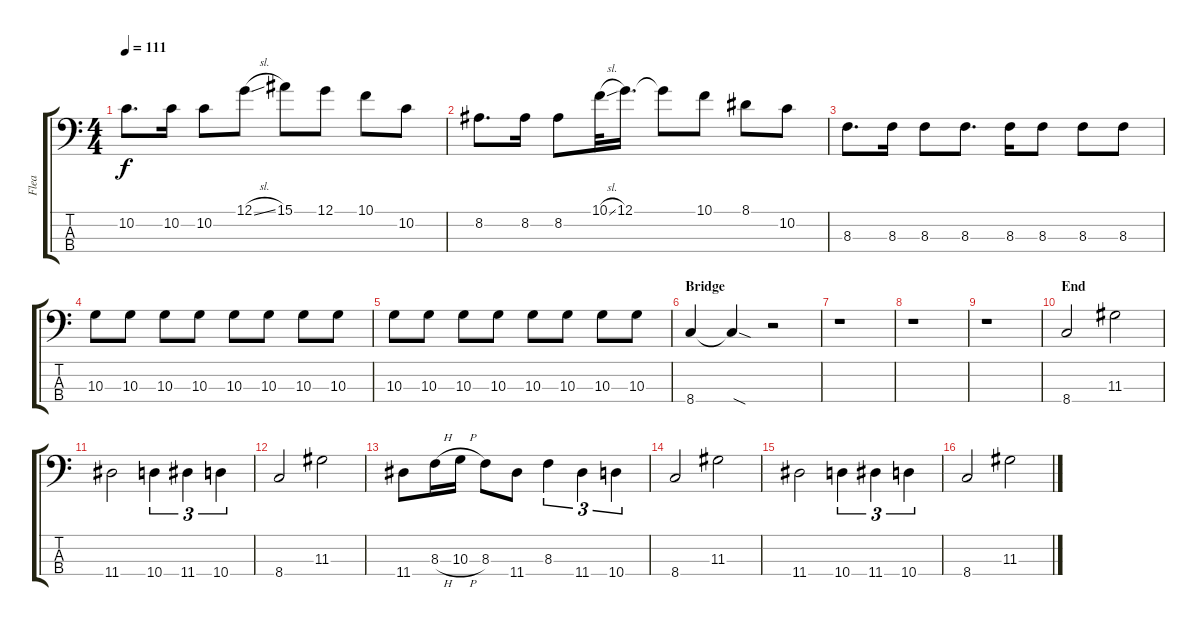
\track ("Flea" "Flea") {instrument electricbassfinger}
\staff {score tabs}
\tuning (G2 D2 A1 E1) {hide}
\ts (4 4)
\tempo 111
\clef f4
\ks c
10.2.8{d dy f} 10.2.16 10.2.8 12.1{sl}.8 15.1.8 12.1.8 10.1.8 10.2.8 |
8.2.8{d} 8.2.16 8.2.8 10.1{sl}.32 12.1.16{d} 12.1{t}.8 10.1.8 8.1.8 10.2.8 |
8.3.8{d} 8.3.16 8.3.8 8.3.8{d} 8.3.16 8.3.8 8.3.8 8.3.8 |
10.3.8 10.3.8 10.3.8 10.3.8 10.3.8 10.3.8 10.3.8 10.3.8 |
10.3.8 10.3.8 10.3.8 10.3.8 10.3.8 10.3.8 10.3.8 10.3.8 |
\section ("" "Bridge")
8.4.4 8.4{sod t}.4 r.2 |
r.1 |
r.1 |
r.1 |
\section ("" "End")
8.4.2 11.3.2 |
11.4.2 10.4.4{tu (3 2)} 11.4.4{tu (3 2)} 10.4.4{tu (3 2)} |
8.4.2 11.3.2 |
11.4.8 8.3{h}.16 10.3{h}.16 8.3.8 11.4.8 8.3.4{tu (3 2)} 11.4.4{tu (3 2)} 10.4.4{tu (3 2)} |
8.4.2 11.3.2 |
11.4.2 10.4.4{tu (3 2)} 11.4.4{tu (3 2)} 10.4.4{tu (3 2)} |
8.4.2 11.3.2
